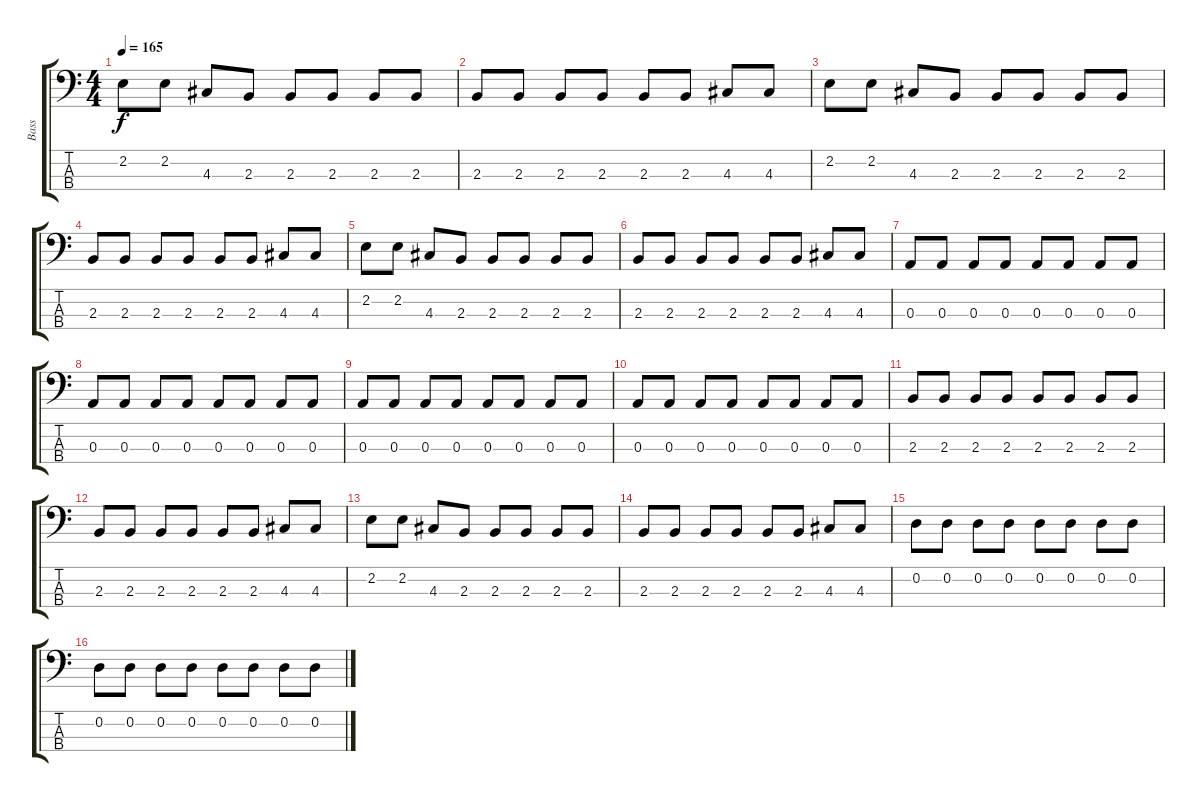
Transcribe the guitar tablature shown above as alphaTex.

\track ("Bass" "Bass") {instrument electricbassfinger}
\staff {score tabs}
\tuning (G2 D2 A1 E1) {hide}
\ts (4 4)
\tempo 165
\clef f4
\ks c
2.2.8{dy f} 2.2.8 4.3.8 2.3.8 2.3.8 2.3.8 2.3.8 2.3.8 |
2.3.8 2.3.8 2.3.8 2.3.8 2.3.8 2.3.8 4.3.8 4.3.8 |
2.2.8 2.2.8 4.3.8 2.3.8 2.3.8 2.3.8 2.3.8 2.3.8 |
2.3.8 2.3.8 2.3.8 2.3.8 2.3.8 2.3.8 4.3.8 4.3.8 |
2.2.8 2.2.8 4.3.8 2.3.8 2.3.8 2.3.8 2.3.8 2.3.8 |
2.3.8 2.3.8 2.3.8 2.3.8 2.3.8 2.3.8 4.3.8 4.3.8 |
0.3.8 0.3.8 0.3.8 0.3.8 0.3.8 0.3.8 0.3.8 0.3.8 |
0.3.8 0.3.8 0.3.8 0.3.8 0.3.8 0.3.8 0.3.8 0.3.8 |
0.3.8 0.3.8 0.3.8 0.3.8 0.3.8 0.3.8 0.3.8 0.3.8 |
0.3.8 0.3.8 0.3.8 0.3.8 0.3.8 0.3.8 0.3.8 0.3.8 |
2.3.8 2.3.8 2.3.8 2.3.8 2.3.8 2.3.8 2.3.8 2.3.8 |
2.3.8 2.3.8 2.3.8 2.3.8 2.3.8 2.3.8 4.3.8 4.3.8 |
2.2.8 2.2.8 4.3.8 2.3.8 2.3.8 2.3.8 2.3.8 2.3.8 |
2.3.8 2.3.8 2.3.8 2.3.8 2.3.8 2.3.8 4.3.8 4.3.8 |
0.2.8 0.2.8 0.2.8 0.2.8 0.2.8 0.2.8 0.2.8 0.2.8 |
0.2.8 0.2.8 0.2.8 0.2.8 0.2.8 0.2.8 0.2.8 0.2.8
